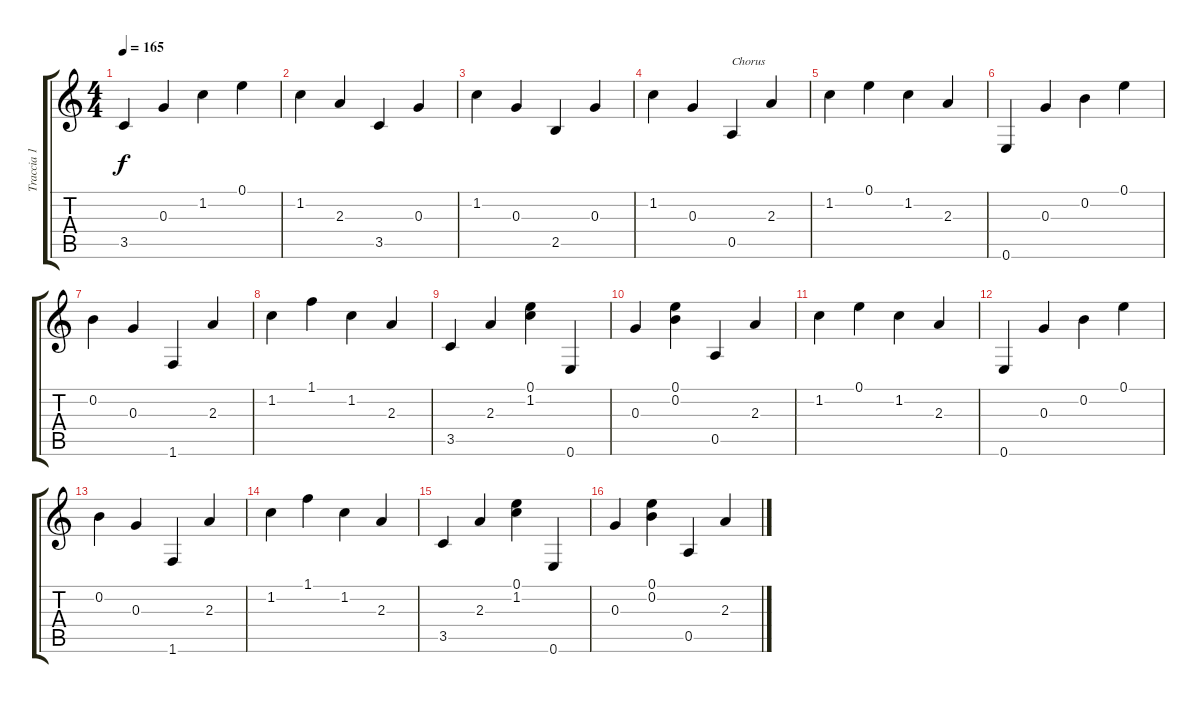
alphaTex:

\track ("Traccia 1" "Traccia 1") {instrument acousticguitarsteel}
\staff {score tabs}
\tuning (E4 B3 G3 D3 A2 E2) {hide}
\ts (4 4)
\tempo 165
\clef g2
\ks c
3.5.4{dy f} 0.3.4 1.2.4 0.1.4 |
1.2.4 2.3.4 3.5.4 0.3.4 |
1.2.4 0.3.4 2.5.4 0.3.4 |
1.2.4 0.3.4 0.5.4{txt "Chorus"} 2.3.4 |
1.2.4 0.1.4 1.2.4 2.3.4 |
0.6.4 0.3.4 0.2.4 0.1.4 |
0.2.4 0.3.4 1.6.4 2.3.4 |
1.2.4 1.1.4 1.2.4 2.3.4 |
3.5.4 2.3.4 (0.1 1.2).4 0.6.4 |
0.3.4 (0.1 0.2).4 0.5.4 2.3.4 |
1.2.4 0.1.4 1.2.4 2.3.4 |
0.6.4 0.3.4 0.2.4 0.1.4 |
0.2.4 0.3.4 1.6.4 2.3.4 |
1.2.4 1.1.4 1.2.4 2.3.4 |
3.5.4 2.3.4 (0.1 1.2).4 0.6.4 |
0.3.4 (0.1 0.2).4 0.5.4 2.3.4
